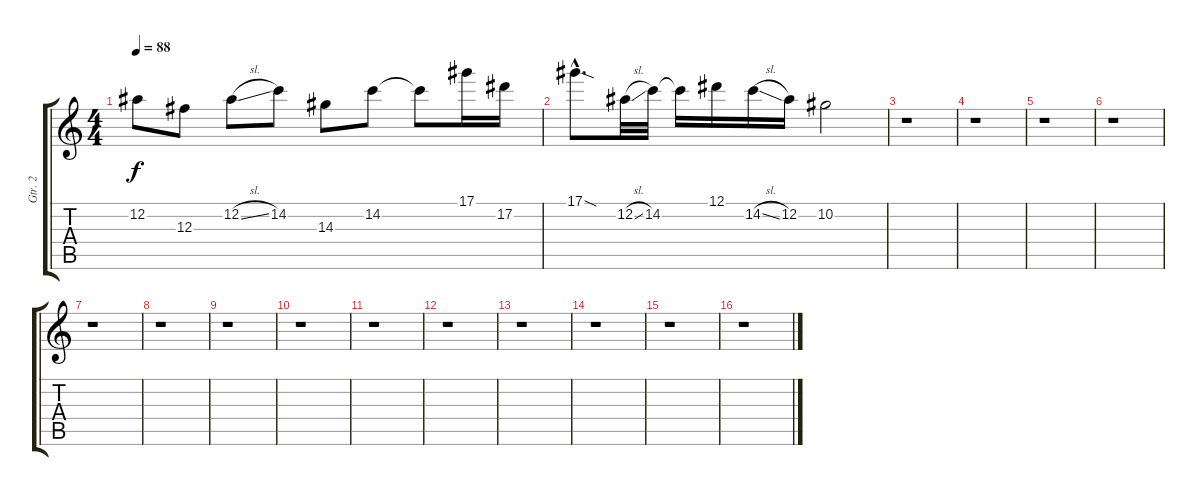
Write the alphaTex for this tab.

\track ("Gtr. 2" "Gtr. 2") {instrument distortionguitar}
\staff {score tabs}
\tuning (Eb4 Bb3 Gb3 Db3 Ab2 Eb2) {hide}
\ts (4 4)
\tempo 88
\clef g2
\ks c
12.2.8{dy f} 12.3.8 12.2{sl}.8 14.2.8 14.3.8 14.2.8 14.2{t}.8 17.1.16 17.2.16 |
17.1{sod hac}.8{d} 12.2{sl}.32 14.2.32 14.2{t}.16 12.1.16 14.2{sl}.16 12.2.16 10.2.2 |
r.1 |
r.1 |
r.1 |
r.1 |
r.1 |
r.1 |
r.1 |
r.1 |
r.1 |
r.1 |
r.1 |
r.1 |
r.1 |
r.1
